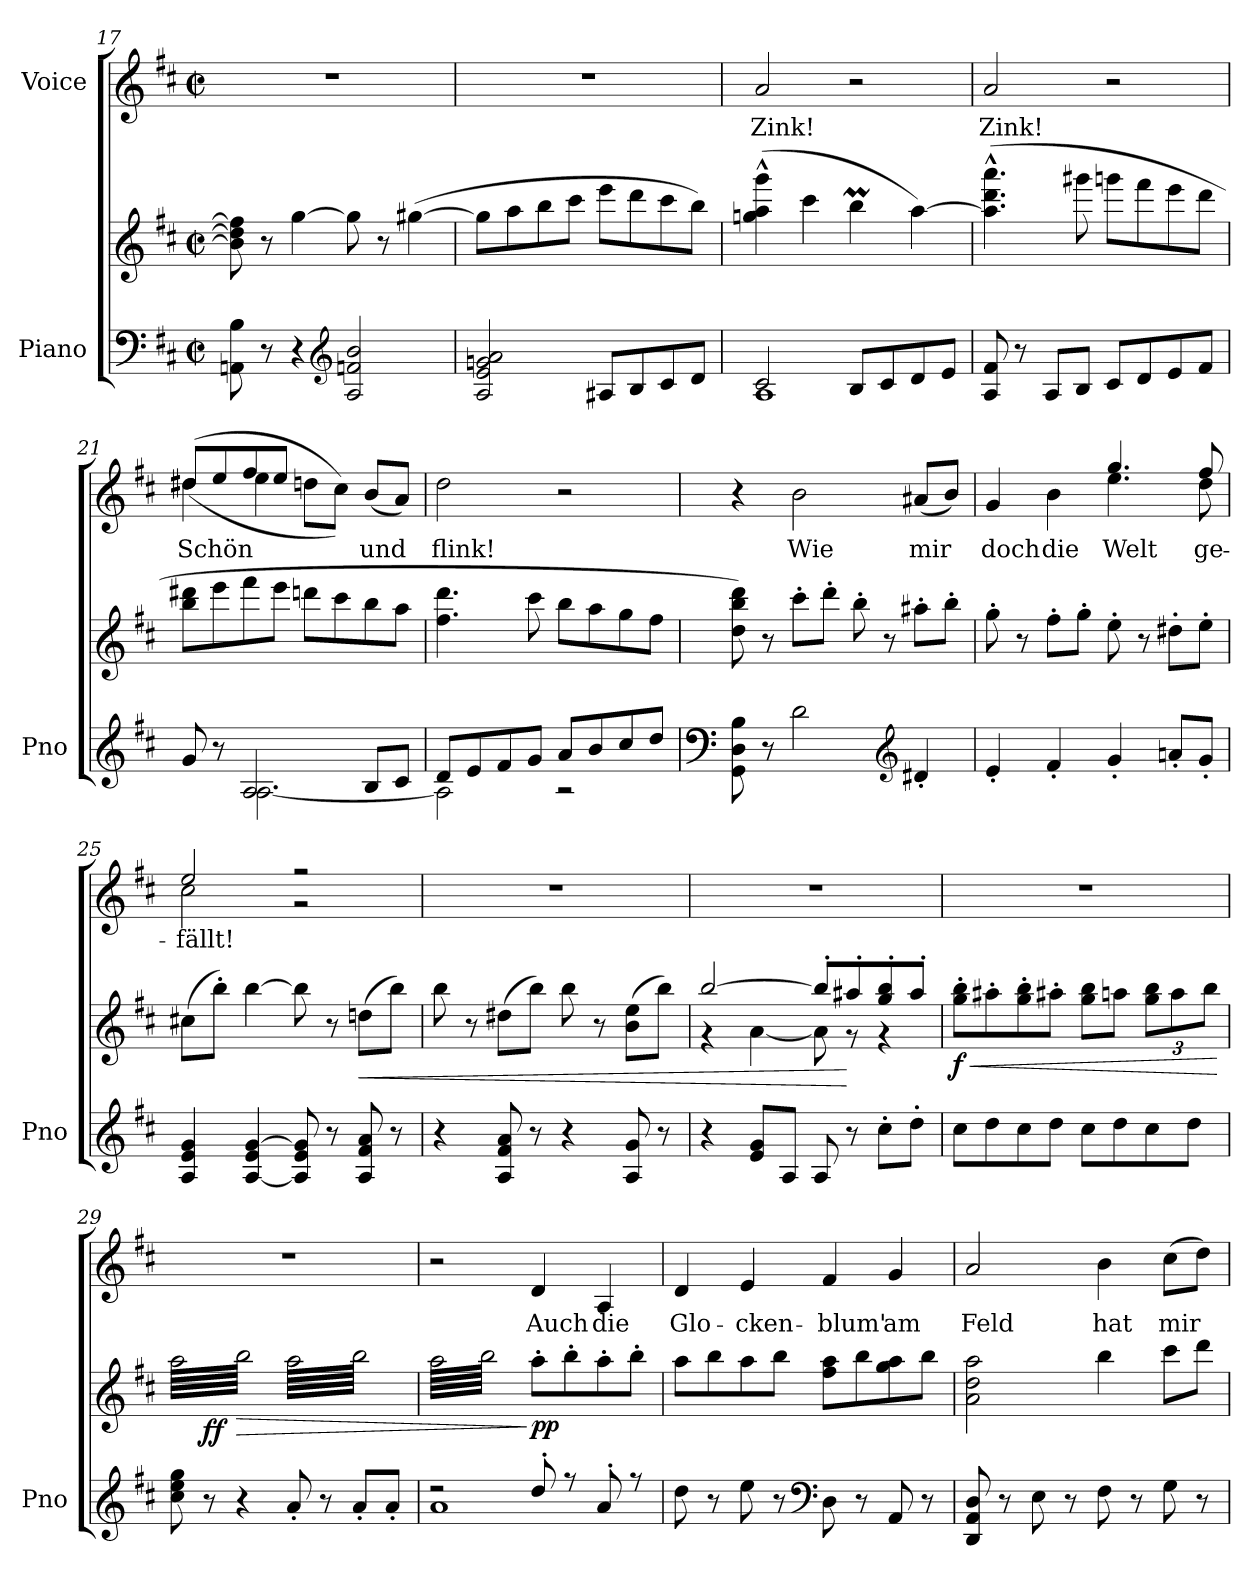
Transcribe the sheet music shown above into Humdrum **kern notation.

**kern	**kern	**dynam	**kern	**text
*part2	*part2	*part2	*part1	*part1
*staff3	*staff2	*staff2/3	*staff1	*staff1
*I"Piano	*	*	*I"Voice	*
*I'Pno	*	*	*	*
*clefF4	*clefG2	*	*clefG2	*
*k[f#c#]	*k[f#c#]	*	*k[f#c#]	*
*M2/2	*M2/2	*	*M2/2	*
*met(c|)	*met(c|)	*	*met(c|)	*
=17	=17	=17	=17	=17
8AAn\ 8B\	8b\] 8dd\] 8ff#\]	.	1r	.
8r	8r	.	.	.
4r	[4gg\	.	.	.
*clefG2	*	*	*	*
2A/ 2fn/ 2b/	8gg\]	.	.	.
.	8r	.	.	.
.	([4gg#X\	.	.	.
=18	=18	=18	=18	=18
2A/ 2e/ 2gn/ 2a/	8gg#\L]	.	1r	.
.	8aa\	.	.	.
.	8bb\	.	.	.
.	8ccc#\J	.	.	.
8A#X/L	8eee\L	.	.	.
8B/	8ddd\	.	.	.
8c#/	8ccc#\	.	.	.
8d/J	8bb\J)	.	.	.
=19	=19	=19	=19	=19
*^	*	*	*	*
2c#/	1A	(4ggn\^^ 4aa\^^ 4ggg\^^	.	2a/	Zink!
.	.	4ccc#\	.	.	.
8B/L	.	4bbM\	.	2r	.
8c#/	.	.	.	.	.
8d/	.	[4aa\)	.	.	.
8e/J	.	.	.	.	.
*v	*v	*	*	*	*
=20	=20	=20	=20	=20
8A/ 8f#/	(4.aa\]^^ 4.ddd\^^ 4.aaa\^^	.	2a/	Zink!
8r	.	.	.	.
8A/L	.	.	.	.
8B/J	8ggg#X\	.	.	.
8c#/L	8gggn\L	.	2r	.
8d/	8fff#\	.	.	.
8e/	8eee\	.	.	.
8f#/J	8ddd\J	.	.	.
=21	=21	=21	=21	=21
*^	*	*	*^	*
8g/	4ryy	8bb\ 8ddd#X\L	.	((8dd#X/L	4dd#X\	Schön
8r	.	8eee\	.	8ee/	.	.
2A/	[2.A\	8fff#\	.	8ff#/	4ee\	.
.	.	8eee\J	.	8ee/J	.	.
.	.	8dddn\L	.	8ddn\L	8ryy	.
.	.	8ccc#\	.	8cc#\J))	8ryy	.
8B/L	.	8bb\	.	(8b/L	4ryy	und
8c#/J	.	8aa\J	.	8a/J)	.	.
*	*	*	*	*v	*v	*
=22	=22	=22	=22	=22	=22
8d/L	2A\]	4.ff#\ 4.ddd\	.	2dd\	flink!
8e/	.	.	.	.	.
8f#/	.	.	.	.	.
8g/J	.	8ccc#\	.	.	.
8a/L	2r	8bb\L	.	2r	.
8b/	.	8aa\	.	.	.
8cc#/	.	8gg\	.	.	.
8dd/J	.	8ff#\J	.	.	.
*v	*v	*	*	*	*
=23	=23	=23	=23	=23
*clefF4	*	*	*	*
8GG\ 8D\ 8B\	8dd\ 8bb\ 8ddd\)	.	4r	.
8r	8r	.	.	.
2d\	8ccc#'\L	.	2b\	Wie
.	8ddd'\J	.	.	.
.	8bb'\	.	.	.
.	8r	.	.	.
*clefG2	*	*	*	*
4d#X'/	8aa#X'\L	.	(8a#X/L	mir
.	8bb'\J	.	8b/J)	.
=24	=24	=24	=24	=24
*	*	*	*^	*
4e'/	8gg'\	.	4g/	2ryy	doch
.	8r	.	.	.	.
4f#'/	8ff#'\L	.	4b\	.	die
.	8gg'\J	.	.	.	.
!	!	!	!	!LO:N:head=solid	!
4g'/	8ee'\	.	4.gg/	4.ee\	Welt
.	8r	.	.	.	.
8an'/L	8dd#X'\L	.	.	.	.
8g'/J	8ee'\J	.	8ff#/	8dd\	ge-
=25	=25	=25	=25	=25	=25
4A/ 4e/ 4g/	(8cc#X\L	.	2ee/	2cc#\	-fällt!
.	8bb'\J)	.	.	.	.
[4A/ 4e/ [4g/	[4bb\	.	.	.	.
8A/] 8e/ 8g/]	8bb\]	.	2r	2r	.
8r	8r	.	.	.	.
!	!	!LO:HP:b	!	!	!
8A/ 8f#/ 8a/	(8ddn\L	<	.	.	.
8r	8bb\J)	.	.	.	.
*	*	*	*v	*v	*
=26	=26	=26	=26	=26
4r	8bb\	.	1r	.
.	8r	.	.	.
8A/ 8f#/ 8a/	(8dd#X\L	.	.	.
8r	8bb\J)	.	.	.
4r	8bb\	.	.	.
.	8r	.	.	.
8A/ 8g/	(8b\ 8ee\L	.	.	.
8r	8bb\J)	.	.	.
=27	=27	=27	=27	=27
*	*^	*	*	*
4r	[2bb/	4r	.	1r	.
8e/ 8g/L	.	[4a\	.	.	.
8A/J	.	.	.	.	.
8A/	8bb'>/L]	8a\]	.	.	.
8r	8aa#X'>/	8r	[	.	.
8cc#'\L	8gg/'> 8bb/'>	4r	.	.	.
8dd'\J	8aa#'>/J	.	.	.	.
*	*v	*v	*	*	*
=28	=28	=28	=28	=28
!	!	!LO:HP:b	!	!
!	!	!LO:DY:n=1:b	!	!
8cc#\L	8gg\' 8bb\'L	< f	1r	.
8dd\	8aa#X'\	.	.	.
8cc#\	8gg\' 8bb\'	.	.	.
8dd\J	8aa#X'\J	.	.	.
8cc#\L	8gg\ 8bb\L	.	.	.
8dd\	8aan\J	.	.	.
8cc#\	12gg\ 12bb\L	.	.	.
.	12aa\	.	.	.
8dd\J	.	.	.	.
.	12bb\J	.	.	.
.	.	[	.	.
=29	=29	=29	=29	=29
*	*^	*	*	*
*	*tremolo	*	*	*	*
8cc#\ 8ee\ 8gg\	64aa\LLLL	8ryy	.	1r	.
.	64bb\	.	.	.	.
.	64aa\	.	.	.	.
.	64bb\	.	.	.	.
.	64aa\	.	.	.	.
.	64bb\	.	.	.	.
.	64aa\	.	.	.	.
.	64bb\	.	.	.	.
!	!	!	!LO:DY:b	!	!
8r	64aa\	2..ryy	ff	.	.
.	64bb\	.	.	.	.
.	64aa\	.	.	.	.
.	64bb\	.	.	.	.
.	64aa\	.	.	.	.
.	64bb\	.	.	.	.
.	64aa\	.	.	.	.
.	64bb\	.	.	.	.
!	!	!	!LO:HP:b	!	!
4r	64aa\	.	>	.	.
.	64bb\	.	.	.	.
.	64aa\	.	.	.	.
.	64bb\	.	.	.	.
.	64aa\	.	.	.	.
.	64bb\	.	.	.	.
.	64aa\	.	.	.	.
.	64bb\	.	.	.	.
.	64aa\	.	.	.	.
.	64bb\	.	.	.	.
.	64aa\	.	.	.	.
.	64bb\	.	.	.	.
.	64aa\	.	.	.	.
.	64bb\	.	.	.	.
.	64aa\	.	.	.	.
.	64bb\JJJJ	.	.	.	.
8a'/	64aa\LLLL	.	.	.	.
.	64bb\	.	.	.	.
.	64aa\	.	.	.	.
.	64bb\	.	.	.	.
.	64aa\	.	.	.	.
.	64bb\	.	.	.	.
.	64aa\	.	.	.	.
.	64bb\	.	.	.	.
8r	64aa\	.	.	.	.
.	64bb\	.	.	.	.
.	64aa\	.	.	.	.
.	64bb\	.	.	.	.
.	64aa\	.	.	.	.
.	64bb\	.	.	.	.
.	64aa\	.	.	.	.
.	64bb\	.	.	.	.
8a'/L	64aa\	.	.	.	.
.	64bb\	.	.	.	.
.	64aa\	.	.	.	.
.	64bb\	.	.	.	.
.	64aa\	.	.	.	.
.	64bb\	.	.	.	.
.	64aa\	.	.	.	.
.	64bb\	.	.	.	.
8a'/J	64aa\	.	.	.	.
.	64bb\	.	.	.	.
.	64aa\	.	.	.	.
.	64bb\	.	.	.	.
.	64aa\	.	.	.	.
.	64bb\	.	.	.	.
.	64aa\	.	.	.	.
.	64bb\JJJJ	.	.	.	.
*	*v	*v	*	*	*
=30	=30	=30	=30	=30
*^	*	*	*	*
2r	1a	64aa\LLLL	.	2r	.
.	.	64bb\	.	.	.
.	.	64aa\	.	.	.
.	.	64bb\	.	.	.
.	.	64aa\	.	.	.
.	.	64bb\	.	.	.
.	.	64aa\	.	.	.
.	.	64bb\	.	.	.
.	.	64aa\	.	.	.
.	.	64bb\	.	.	.
.	.	64aa\	.	.	.
.	.	64bb\	.	.	.
.	.	64aa\	.	.	.
.	.	64bb\	.	.	.
.	.	64aa\	.	.	.
.	.	64bb\	.	.	.
.	.	64aa\	.	.	.
.	.	64bb\	.	.	.
.	.	64aa\	.	.	.
.	.	64bb\	.	.	.
.	.	64aa\	.	.	.
.	.	64bb\	.	.	.
.	.	64aa\	.	.	.
.	.	64bb\	.	.	.
.	.	64aa\	.	.	.
.	.	64bb\	.	.	.
.	.	64aa\	.	.	.
.	.	64bb\	.	.	.
.	.	64aa\	.	.	.
.	.	64bb\	.	.	.
.	.	64aa\	.	.	.
.	.	64bb\JJJJ	.	.	.
*	*	*Xtremolo	*	*	*
!	!	!	!LO:DY:n=1:b	!	!
8dd'</	.	8aa'\L	] pp	4d/	Auch
.	.	.	.	.	.
.	.	.	.	.	.
.	.	.	.	.	.
.	.	.	.	.	.
.	.	.	.	.	.
.	.	.	.	.	.
.	.	.	.	.	.
8r	.	8bb'\	.	.	.
.	.	.	.	.	.
.	.	.	.	.	.
.	.	.	.	.	.
.	.	.	.	.	.
.	.	.	.	.	.
.	.	.	.	.	.
.	.	.	.	.	.
8a'</	.	8aa'\	.	4A/	die
8r	.	8bb'\J	.	.	.
*v	*v	*	*	*	*
=31	=31	=31	=31	=31
8dd\	8aa\L	.	4d/	Glo-
8r	8bb\	.	.	.
8ee\	8aa\	.	4e/	-cken-
8r	8bb\J	.	.	.
*clefF4	*	*	*	*
8D\	8ff#\ 8aa\L	.	4f#/	-blum'
8r	8bb\	.	.	.
8AA/	8gg\ 8aa\	.	4g/	am
8r	8bb\J	.	.	.
=32	=32	=32	=32	=32
8DD/ 8AA/ 8D/	2a\ 2dd\ 2aa\	.	2a/	Feld
8r	.	.	.	.
8E\	.	.	.	.
8r	.	.	.	.
8F#\	4bb\	.	4b\	hat
8r	.	.	.	.
8G\	8ccc#\L	.	(8cc#\L	mir
8r	8ddd\J	.	8dd\J)	.
=	=	=	=	=
*-	*-	*-	*-	*-
